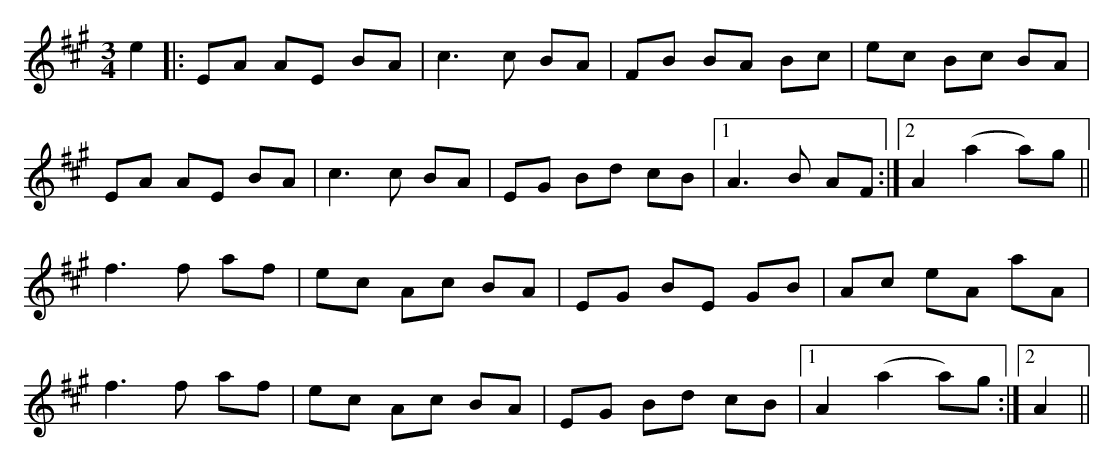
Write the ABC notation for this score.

X:1
M:3/4
K:A
e2|:EA AE BA|c3c BA|FB BA Bc|ec Bc BA|
EA AE BA|c3c BA|EG Bd cB|1 A3B AF:|2 A2 (a2 a)g||
f3f af|ec Ac BA|EG BE GB|Ac eA aA|
f3f af|ec Ac BA|EG Bd cB|1 A2 (a2 a)g:|2 A2||
